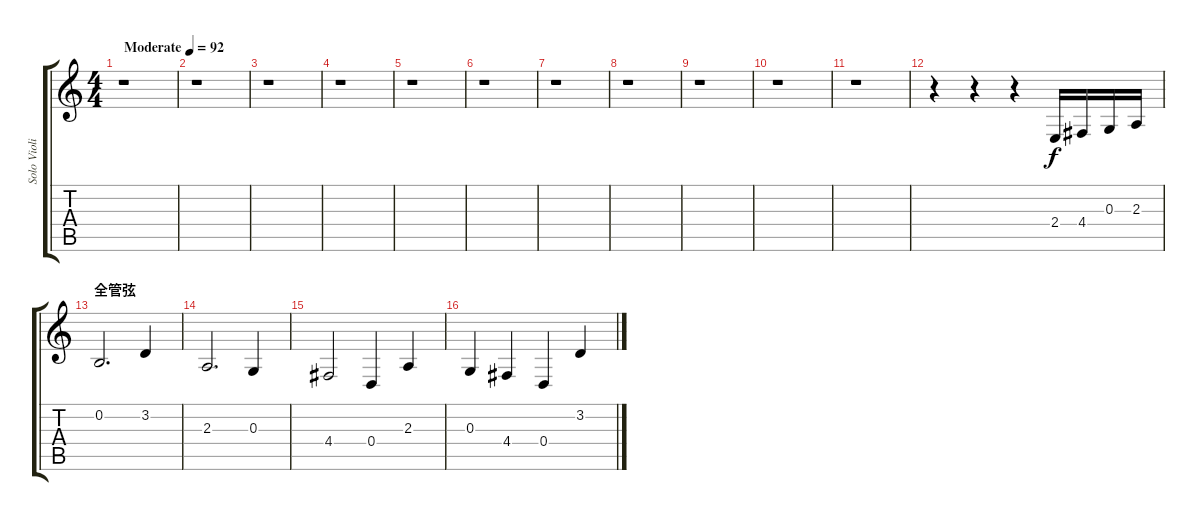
\track ("Solo Violin" "Solo Violi") {instrument violin}
\staff {score tabs}
\tuning (E4 B3 G3 D3 A2 E2) {hide}
\ts (4 4)
\tempo (92 "Moderate")
\clef g2
\ks c
r.1{dy f instrument violin} |
r.1 |
r.1 |
r.1 |
r.1 |
r.1 |
r.1 |
r.1 |
r.1 |
r.1 |
r.1 |
r.4 r.4 r.4 2.4.16 4.4.16 0.3.16 2.3.16 |
\section ("" "全管弦")
0.2.2{d} 3.2.4 |
2.3.2{d} 0.3.4 |
4.4.2 0.4.4 2.3.4 |
0.3.4 4.4.4 0.4.4 3.2.4
